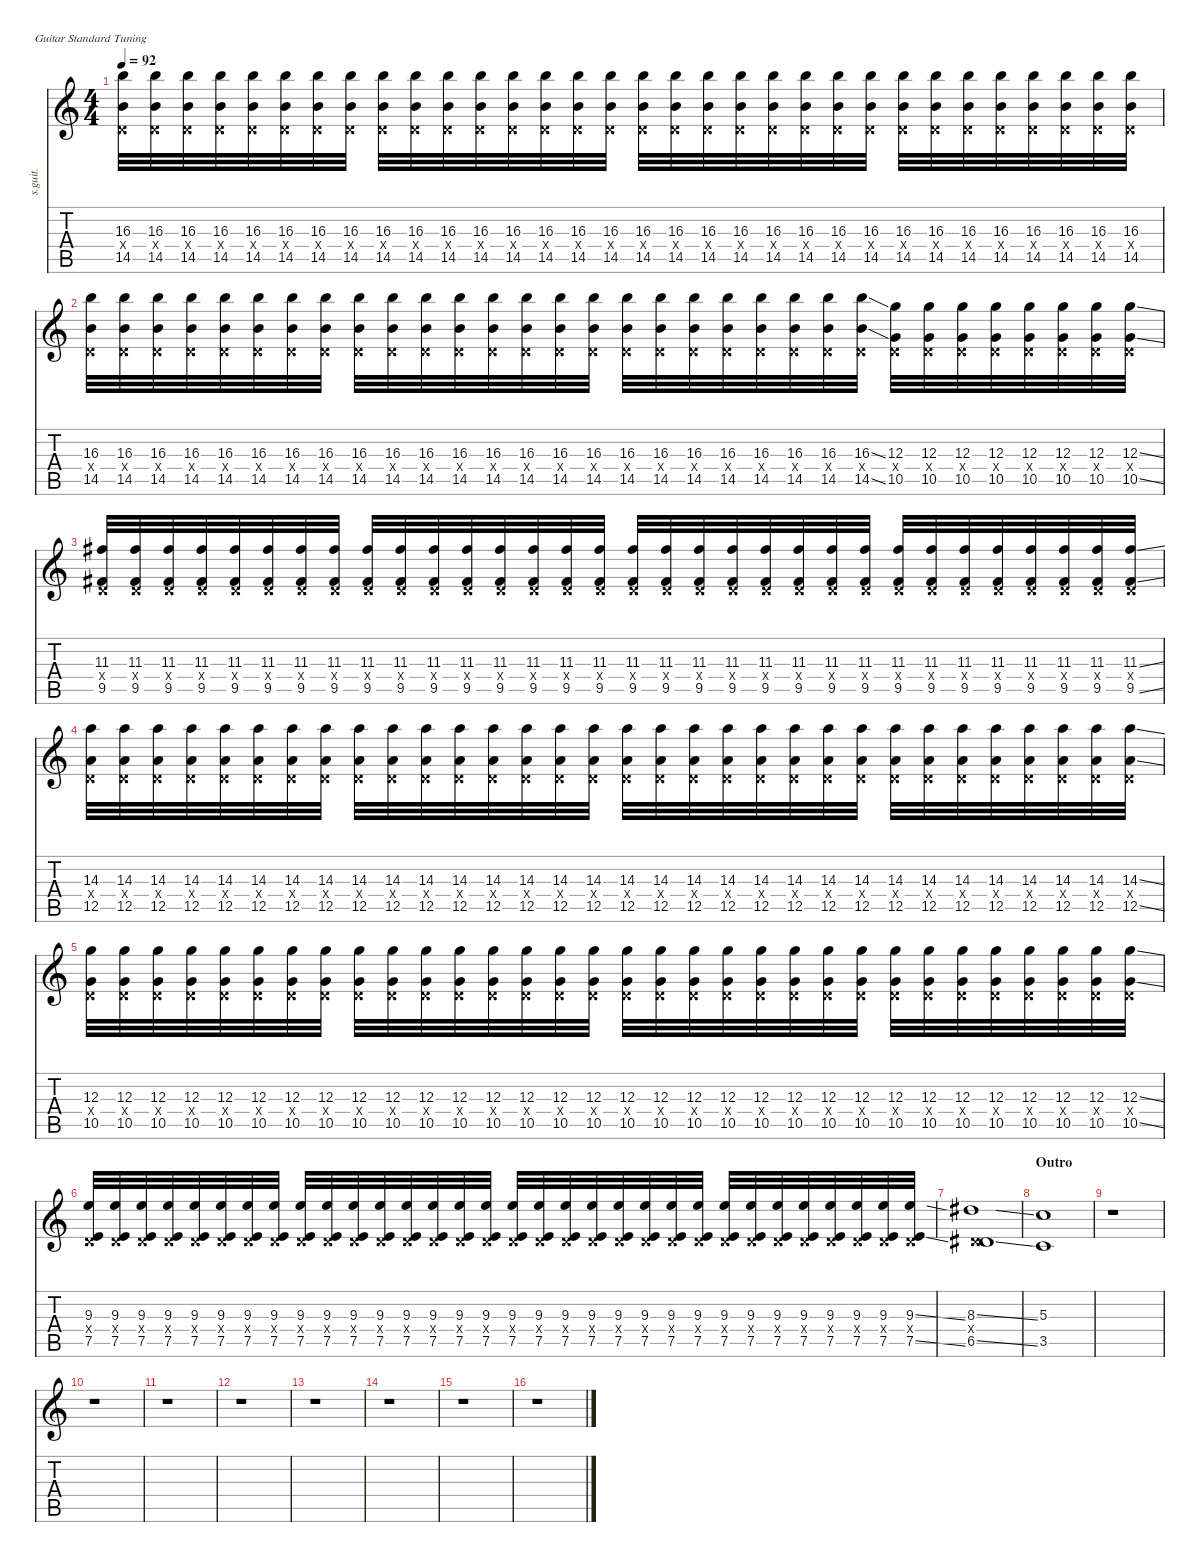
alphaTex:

\defaultSystemsLayout 4
\hideDynamics
\bracketExtendMode nobrackets
\track ("Jonny Greenwood - Guitar" "s.guit.") {instrument distortionguitar}
\staff {score tabs}
\tuning (E4 B3 G3 D3 A2 E2)
\ts (4 4)
\tempo 92
\clef g2
\ks c
(16.3 0.4{x} 14.5).32{lyrics (0 "") lyrics (1 "") lyrics (2 "") lyrics (3 "") lyrics (4 "") dy f} (16.3 0.4{x} 14.5).32{lyrics (0 "") lyrics (1 "") lyrics (2 "") lyrics (3 "") lyrics (4 "")} (16.3 0.4{x} 14.5).32{lyrics (0 "") lyrics (1 "") lyrics (2 "") lyrics (3 "") lyrics (4 "")} (16.3 0.4{x} 14.5).32{lyrics (0 "") lyrics (1 "") lyrics (2 "") lyrics (3 "") lyrics (4 "")} (16.3 0.4{x} 14.5).32{lyrics (0 "") lyrics (1 "") lyrics (2 "") lyrics (3 "") lyrics (4 "")} (16.3 0.4{x} 14.5).32{lyrics (0 "") lyrics (1 "") lyrics (2 "") lyrics (3 "") lyrics (4 "")} (16.3 0.4{x} 14.5).32{lyrics (0 "") lyrics (1 "") lyrics (2 "") lyrics (3 "") lyrics (4 "")} (16.3 0.4{x} 14.5).32{lyrics (0 "") lyrics (1 "") lyrics (2 "") lyrics (3 "") lyrics (4 "")} (16.3 0.4{x} 14.5).32{lyrics (0 "") lyrics (1 "") lyrics (2 "") lyrics (3 "") lyrics (4 "")} (16.3 0.4{x} 14.5).32{lyrics (0 "") lyrics (1 "") lyrics (2 "") lyrics (3 "") lyrics (4 "")} (16.3 0.4{x} 14.5).32{lyrics (0 "") lyrics (1 "") lyrics (2 "") lyrics (3 "") lyrics (4 "")} (16.3 0.4{x} 14.5).32{lyrics (0 "") lyrics (1 "") lyrics (2 "") lyrics (3 "") lyrics (4 "")} (16.3 0.4{x} 14.5).32{lyrics (0 "") lyrics (1 "") lyrics (2 "") lyrics (3 "") lyrics (4 "")} (16.3 0.4{x} 14.5).32{lyrics (0 "") lyrics (1 "") lyrics (2 "") lyrics (3 "") lyrics (4 "")} (16.3 0.4{x} 14.5).32{lyrics (0 "") lyrics (1 "") lyrics (2 "") lyrics (3 "") lyrics (4 "")} (16.3 0.4{x} 14.5).32{lyrics (0 "") lyrics (1 "") lyrics (2 "") lyrics (3 "") lyrics (4 "")} (16.3 0.4{x} 14.5).32{lyrics (0 "") lyrics (1 "") lyrics (2 "") lyrics (3 "") lyrics (4 "")} (16.3 0.4{x} 14.5).32{lyrics (0 "") lyrics (1 "") lyrics (2 "") lyrics (3 "") lyrics (4 "")} (16.3 0.4{x} 14.5).32{lyrics (0 "") lyrics (1 "") lyrics (2 "") lyrics (3 "") lyrics (4 "")} (16.3 0.4{x} 14.5).32{lyrics (0 "") lyrics (1 "") lyrics (2 "") lyrics (3 "") lyrics (4 "")} (16.3 0.4{x} 14.5).32{lyrics (0 "") lyrics (1 "") lyrics (2 "") lyrics (3 "") lyrics (4 "")} (16.3 0.4{x} 14.5).32{lyrics (0 "") lyrics (1 "") lyrics (2 "") lyrics (3 "") lyrics (4 "")} (16.3 0.4{x} 14.5).32{lyrics (0 "") lyrics (1 "") lyrics (2 "") lyrics (3 "") lyrics (4 "")} (16.3 0.4{x} 14.5).32{lyrics (0 "") lyrics (1 "") lyrics (2 "") lyrics (3 "") lyrics (4 "")} (16.3 0.4{x} 14.5).32{lyrics (0 "") lyrics (1 "") lyrics (2 "") lyrics (3 "") lyrics (4 "")} (16.3 0.4{x} 14.5).32{lyrics (0 "") lyrics (1 "") lyrics (2 "") lyrics (3 "") lyrics (4 "")} (16.3 0.4{x} 14.5).32{lyrics (0 "") lyrics (1 "") lyrics (2 "") lyrics (3 "") lyrics (4 "")} (16.3 0.4{x} 14.5).32{lyrics (0 "") lyrics (1 "") lyrics (2 "") lyrics (3 "") lyrics (4 "")} (16.3 0.4{x} 14.5).32{lyrics (0 "") lyrics (1 "") lyrics (2 "") lyrics (3 "") lyrics (4 "")} (16.3 0.4{x} 14.5).32{lyrics (0 "") lyrics (1 "") lyrics (2 "") lyrics (3 "") lyrics (4 "")} (16.3 0.4{x} 14.5).32{lyrics (0 "") lyrics (1 "") lyrics (2 "") lyrics (3 "") lyrics (4 "")} (16.3 0.4{x} 14.5).32{lyrics (0 "") lyrics (1 "") lyrics (2 "") lyrics (3 "") lyrics (4 "")} |
(16.3 0.4{x} 14.5).32{lyrics (0 "") lyrics (1 "") lyrics (2 "") lyrics (3 "") lyrics (4 "")} (16.3 0.4{x} 14.5).32{lyrics (0 "") lyrics (1 "") lyrics (2 "") lyrics (3 "") lyrics (4 "")} (16.3 0.4{x} 14.5).32{lyrics (0 "") lyrics (1 "") lyrics (2 "") lyrics (3 "") lyrics (4 "")} (16.3 0.4{x} 14.5).32{lyrics (0 "") lyrics (1 "") lyrics (2 "") lyrics (3 "") lyrics (4 "")} (16.3 0.4{x} 14.5).32{lyrics (0 "") lyrics (1 "") lyrics (2 "") lyrics (3 "") lyrics (4 "")} (16.3 0.4{x} 14.5).32{lyrics (0 "") lyrics (1 "") lyrics (2 "") lyrics (3 "") lyrics (4 "")} (16.3 0.4{x} 14.5).32{lyrics (0 "") lyrics (1 "") lyrics (2 "") lyrics (3 "") lyrics (4 "")} (16.3 0.4{x} 14.5).32{lyrics (0 "") lyrics (1 "") lyrics (2 "") lyrics (3 "") lyrics (4 "")} (16.3 0.4{x} 14.5).32{lyrics (0 "") lyrics (1 "") lyrics (2 "") lyrics (3 "") lyrics (4 "")} (16.3 0.4{x} 14.5).32{lyrics (0 "") lyrics (1 "") lyrics (2 "") lyrics (3 "") lyrics (4 "")} (16.3 0.4{x} 14.5).32{lyrics (0 "") lyrics (1 "") lyrics (2 "") lyrics (3 "") lyrics (4 "")} (16.3 0.4{x} 14.5).32{lyrics (0 "") lyrics (1 "") lyrics (2 "") lyrics (3 "") lyrics (4 "")} (16.3 0.4{x} 14.5).32{lyrics (0 "") lyrics (1 "") lyrics (2 "") lyrics (3 "") lyrics (4 "")} (16.3 0.4{x} 14.5).32{lyrics (0 "") lyrics (1 "") lyrics (2 "") lyrics (3 "") lyrics (4 "")} (16.3 0.4{x} 14.5).32{lyrics (0 "") lyrics (1 "") lyrics (2 "") lyrics (3 "") lyrics (4 "")} (16.3 0.4{x} 14.5).32{lyrics (0 "") lyrics (1 "") lyrics (2 "") lyrics (3 "") lyrics (4 "")} (16.3 0.4{x} 14.5).32{lyrics (0 "") lyrics (1 "") lyrics (2 "") lyrics (3 "") lyrics (4 "")} (16.3 0.4{x} 14.5).32{lyrics (0 "") lyrics (1 "") lyrics (2 "") lyrics (3 "") lyrics (4 "")} (16.3 0.4{x} 14.5).32{lyrics (0 "") lyrics (1 "") lyrics (2 "") lyrics (3 "") lyrics (4 "")} (16.3 0.4{x} 14.5).32{lyrics (0 "") lyrics (1 "") lyrics (2 "") lyrics (3 "") lyrics (4 "")} (16.3 0.4{x} 14.5).32{lyrics (0 "") lyrics (1 "") lyrics (2 "") lyrics (3 "") lyrics (4 "")} (16.3 0.4{x} 14.5).32{lyrics (0 "") lyrics (1 "") lyrics (2 "") lyrics (3 "") lyrics (4 "")} (16.3 0.4{x} 14.5).32{lyrics (0 "") lyrics (1 "") lyrics (2 "") lyrics (3 "") lyrics (4 "")} (16.3{ss} 0.4{x} 14.5{ss}).32{lyrics (0 "") lyrics (1 "") lyrics (2 "") lyrics (3 "") lyrics (4 "")} (12.3 0.4{x} 10.5).32{lyrics (0 "") lyrics (1 "") lyrics (2 "") lyrics (3 "") lyrics (4 "")} (12.3 0.4{x} 10.5).32{lyrics (0 "") lyrics (1 "") lyrics (2 "") lyrics (3 "") lyrics (4 "")} (12.3 0.4{x} 10.5).32{lyrics (0 "") lyrics (1 "") lyrics (2 "") lyrics (3 "") lyrics (4 "")} (12.3 0.4{x} 10.5).32{lyrics (0 "") lyrics (1 "") lyrics (2 "") lyrics (3 "") lyrics (4 "")} (12.3 0.4{x} 10.5).32{lyrics (0 "") lyrics (1 "") lyrics (2 "") lyrics (3 "") lyrics (4 "")} (12.3 0.4{x} 10.5).32{lyrics (0 "") lyrics (1 "") lyrics (2 "") lyrics (3 "") lyrics (4 "")} (12.3 0.4{x} 10.5).32{lyrics (0 "") lyrics (1 "") lyrics (2 "") lyrics (3 "") lyrics (4 "")} (12.3{ss} 0.4{x} 10.5{ss}).32{lyrics (0 "") lyrics (1 "") lyrics (2 "") lyrics (3 "") lyrics (4 "")} |
(11.3{acc #} 0.4{x} 9.5{acc #}).32{lyrics (0 "") lyrics (1 "") lyrics (2 "") lyrics (3 "") lyrics (4 "")} (11.3{acc #} 0.4{x} 9.5{acc #}).32{lyrics (0 "") lyrics (1 "") lyrics (2 "") lyrics (3 "") lyrics (4 "")} (11.3{acc #} 0.4{x} 9.5{acc #}).32{lyrics (0 "") lyrics (1 "") lyrics (2 "") lyrics (3 "") lyrics (4 "")} (11.3{acc #} 0.4{x} 9.5{acc #}).32{lyrics (0 "") lyrics (1 "") lyrics (2 "") lyrics (3 "") lyrics (4 "")} (11.3{acc #} 0.4{x} 9.5{acc #}).32{lyrics (0 "") lyrics (1 "") lyrics (2 "") lyrics (3 "") lyrics (4 "")} (11.3{acc #} 0.4{x} 9.5{acc #}).32{lyrics (0 "") lyrics (1 "") lyrics (2 "") lyrics (3 "") lyrics (4 "")} (11.3{acc #} 0.4{x} 9.5{acc #}).32{lyrics (0 "") lyrics (1 "") lyrics (2 "") lyrics (3 "") lyrics (4 "")} (11.3{acc #} 0.4{x} 9.5{acc #}).32{lyrics (0 "") lyrics (1 "") lyrics (2 "") lyrics (3 "") lyrics (4 "")} (11.3{acc #} 0.4{x} 9.5{acc #}).32{lyrics (0 "") lyrics (1 "") lyrics (2 "") lyrics (3 "") lyrics (4 "")} (11.3{acc #} 0.4{x} 9.5{acc #}).32{lyrics (0 "") lyrics (1 "") lyrics (2 "") lyrics (3 "") lyrics (4 "")} (11.3{acc #} 0.4{x} 9.5{acc #}).32{lyrics (0 "") lyrics (1 "") lyrics (2 "") lyrics (3 "") lyrics (4 "")} (11.3{acc #} 0.4{x} 9.5{acc #}).32{lyrics (0 "") lyrics (1 "") lyrics (2 "") lyrics (3 "") lyrics (4 "")} (11.3{acc #} 0.4{x} 9.5{acc #}).32{lyrics (0 "") lyrics (1 "") lyrics (2 "") lyrics (3 "") lyrics (4 "")} (11.3{acc #} 0.4{x} 9.5{acc #}).32{lyrics (0 "") lyrics (1 "") lyrics (2 "") lyrics (3 "") lyrics (4 "")} (11.3{acc #} 0.4{x} 9.5{acc #}).32{lyrics (0 "") lyrics (1 "") lyrics (2 "") lyrics (3 "") lyrics (4 "")} (11.3{acc #} 0.4{x} 9.5{acc #}).32{lyrics (0 "") lyrics (1 "") lyrics (2 "") lyrics (3 "") lyrics (4 "")} (11.3{acc #} 0.4{x} 9.5{acc #}).32{lyrics (0 "") lyrics (1 "") lyrics (2 "") lyrics (3 "") lyrics (4 "")} (11.3{acc #} 0.4{x} 9.5{acc #}).32{lyrics (0 "") lyrics (1 "") lyrics (2 "") lyrics (3 "") lyrics (4 "")} (11.3{acc #} 0.4{x} 9.5{acc #}).32{lyrics (0 "") lyrics (1 "") lyrics (2 "") lyrics (3 "") lyrics (4 "")} (11.3{acc #} 0.4{x} 9.5{acc #}).32{lyrics (0 "") lyrics (1 "") lyrics (2 "") lyrics (3 "") lyrics (4 "")} (11.3{acc #} 0.4{x} 9.5{acc #}).32{lyrics (0 "") lyrics (1 "") lyrics (2 "") lyrics (3 "") lyrics (4 "")} (11.3{acc #} 0.4{x} 9.5{acc #}).32{lyrics (0 "") lyrics (1 "") lyrics (2 "") lyrics (3 "") lyrics (4 "")} (11.3{acc #} 0.4{x} 9.5{acc #}).32{lyrics (0 "") lyrics (1 "") lyrics (2 "") lyrics (3 "") lyrics (4 "")} (11.3{acc #} 0.4{x} 9.5{acc #}).32{lyrics (0 "") lyrics (1 "") lyrics (2 "") lyrics (3 "") lyrics (4 "")} (11.3{acc #} 0.4{x} 9.5{acc #}).32{lyrics (0 "") lyrics (1 "") lyrics (2 "") lyrics (3 "") lyrics (4 "")} (11.3{acc #} 0.4{x} 9.5{acc #}).32{lyrics (0 "") lyrics (1 "") lyrics (2 "") lyrics (3 "") lyrics (4 "")} (11.3{acc #} 0.4{x} 9.5{acc #}).32{lyrics (0 "") lyrics (1 "") lyrics (2 "") lyrics (3 "") lyrics (4 "")} (11.3{acc #} 0.4{x} 9.5{acc #}).32{lyrics (0 "") lyrics (1 "") lyrics (2 "") lyrics (3 "") lyrics (4 "")} (11.3{acc #} 0.4{x} 9.5{acc #}).32{lyrics (0 "") lyrics (1 "") lyrics (2 "") lyrics (3 "") lyrics (4 "")} (11.3{acc #} 0.4{x} 9.5{acc #}).32{lyrics (0 "") lyrics (1 "") lyrics (2 "") lyrics (3 "") lyrics (4 "")} (11.3{acc #} 0.4{x} 9.5{acc #}).32{lyrics (0 "") lyrics (1 "") lyrics (2 "") lyrics (3 "") lyrics (4 "")} (11.3{ss acc #} 0.4{x} 9.5{ss acc #}).32{lyrics (0 "") lyrics (1 "") lyrics (2 "") lyrics (3 "") lyrics (4 "")} |
(14.3 0.4{x} 12.5).32{lyrics (0 "") lyrics (1 "") lyrics (2 "") lyrics (3 "") lyrics (4 "")} (14.3 0.4{x} 12.5).32{lyrics (0 "") lyrics (1 "") lyrics (2 "") lyrics (3 "") lyrics (4 "")} (14.3 0.4{x} 12.5).32{lyrics (0 "") lyrics (1 "") lyrics (2 "") lyrics (3 "") lyrics (4 "")} (14.3 0.4{x} 12.5).32{lyrics (0 "") lyrics (1 "") lyrics (2 "") lyrics (3 "") lyrics (4 "")} (14.3 0.4{x} 12.5).32{lyrics (0 "") lyrics (1 "") lyrics (2 "") lyrics (3 "") lyrics (4 "")} (14.3 0.4{x} 12.5).32{lyrics (0 "") lyrics (1 "") lyrics (2 "") lyrics (3 "") lyrics (4 "")} (14.3 0.4{x} 12.5).32{lyrics (0 "") lyrics (1 "") lyrics (2 "") lyrics (3 "") lyrics (4 "")} (14.3 0.4{x} 12.5).32{lyrics (0 "") lyrics (1 "") lyrics (2 "") lyrics (3 "") lyrics (4 "")} (14.3 0.4{x} 12.5).32{lyrics (0 "") lyrics (1 "") lyrics (2 "") lyrics (3 "") lyrics (4 "")} (14.3 0.4{x} 12.5).32{lyrics (0 "") lyrics (1 "") lyrics (2 "") lyrics (3 "") lyrics (4 "")} (14.3 0.4{x} 12.5).32{lyrics (0 "") lyrics (1 "") lyrics (2 "") lyrics (3 "") lyrics (4 "")} (14.3 0.4{x} 12.5).32{lyrics (0 "") lyrics (1 "") lyrics (2 "") lyrics (3 "") lyrics (4 "")} (14.3 0.4{x} 12.5).32{lyrics (0 "") lyrics (1 "") lyrics (2 "") lyrics (3 "") lyrics (4 "")} (14.3 0.4{x} 12.5).32{lyrics (0 "") lyrics (1 "") lyrics (2 "") lyrics (3 "") lyrics (4 "")} (14.3 0.4{x} 12.5).32{lyrics (0 "") lyrics (1 "") lyrics (2 "") lyrics (3 "") lyrics (4 "")} (14.3 0.4{x} 12.5).32{lyrics (0 "") lyrics (1 "") lyrics (2 "") lyrics (3 "") lyrics (4 "")} (14.3 0.4{x} 12.5).32{lyrics (0 "") lyrics (1 "") lyrics (2 "") lyrics (3 "") lyrics (4 "")} (14.3 0.4{x} 12.5).32{lyrics (0 "") lyrics (1 "") lyrics (2 "") lyrics (3 "") lyrics (4 "")} (14.3 0.4{x} 12.5).32{lyrics (0 "") lyrics (1 "") lyrics (2 "") lyrics (3 "") lyrics (4 "")} (14.3 0.4{x} 12.5).32{lyrics (0 "") lyrics (1 "") lyrics (2 "") lyrics (3 "") lyrics (4 "")} (14.3 0.4{x} 12.5).32{lyrics (0 "") lyrics (1 "") lyrics (2 "") lyrics (3 "") lyrics (4 "")} (14.3 0.4{x} 12.5).32{lyrics (0 "") lyrics (1 "") lyrics (2 "") lyrics (3 "") lyrics (4 "")} (14.3 0.4{x} 12.5).32{lyrics (0 "") lyrics (1 "") lyrics (2 "") lyrics (3 "") lyrics (4 "")} (14.3 0.4{x} 12.5).32{lyrics (0 "") lyrics (1 "") lyrics (2 "") lyrics (3 "") lyrics (4 "")} (14.3 0.4{x} 12.5).32{lyrics (0 "") lyrics (1 "") lyrics (2 "") lyrics (3 "") lyrics (4 "")} (14.3 0.4{x} 12.5).32{lyrics (0 "") lyrics (1 "") lyrics (2 "") lyrics (3 "") lyrics (4 "")} (14.3 0.4{x} 12.5).32{lyrics (0 "") lyrics (1 "") lyrics (2 "") lyrics (3 "") lyrics (4 "")} (14.3 0.4{x} 12.5).32{lyrics (0 "") lyrics (1 "") lyrics (2 "") lyrics (3 "") lyrics (4 "")} (14.3 0.4{x} 12.5).32{lyrics (0 "") lyrics (1 "") lyrics (2 "") lyrics (3 "") lyrics (4 "")} (14.3 0.4{x} 12.5).32{lyrics (0 "") lyrics (1 "") lyrics (2 "") lyrics (3 "") lyrics (4 "")} (14.3 0.4{x} 12.5).32{lyrics (0 "") lyrics (1 "") lyrics (2 "") lyrics (3 "") lyrics (4 "")} (14.3{ss} 0.4{x} 12.5{ss}).32{lyrics (0 "") lyrics (1 "") lyrics (2 "") lyrics (3 "") lyrics (4 "")} |
(12.3 0.4{x} 10.5).32{lyrics (0 "") lyrics (1 "") lyrics (2 "") lyrics (3 "") lyrics (4 "")} (12.3 0.4{x} 10.5).32{lyrics (0 "") lyrics (1 "") lyrics (2 "") lyrics (3 "") lyrics (4 "")} (12.3 0.4{x} 10.5).32{lyrics (0 "") lyrics (1 "") lyrics (2 "") lyrics (3 "") lyrics (4 "")} (12.3 0.4{x} 10.5).32{lyrics (0 "") lyrics (1 "") lyrics (2 "") lyrics (3 "") lyrics (4 "")} (12.3 0.4{x} 10.5).32{lyrics (0 "") lyrics (1 "") lyrics (2 "") lyrics (3 "") lyrics (4 "")} (12.3 0.4{x} 10.5).32{lyrics (0 "") lyrics (1 "") lyrics (2 "") lyrics (3 "") lyrics (4 "")} (12.3 0.4{x} 10.5).32{lyrics (0 "") lyrics (1 "") lyrics (2 "") lyrics (3 "") lyrics (4 "")} (12.3 0.4{x} 10.5).32{lyrics (0 "") lyrics (1 "") lyrics (2 "") lyrics (3 "") lyrics (4 "")} (12.3 0.4{x} 10.5).32{lyrics (0 "") lyrics (1 "") lyrics (2 "") lyrics (3 "") lyrics (4 "")} (12.3 0.4{x} 10.5).32{lyrics (0 "") lyrics (1 "") lyrics (2 "") lyrics (3 "") lyrics (4 "")} (12.3 0.4{x} 10.5).32{lyrics (0 "") lyrics (1 "") lyrics (2 "") lyrics (3 "") lyrics (4 "")} (12.3 0.4{x} 10.5).32{lyrics (0 "") lyrics (1 "") lyrics (2 "") lyrics (3 "") lyrics (4 "")} (12.3 0.4{x} 10.5).32{lyrics (0 "") lyrics (1 "") lyrics (2 "") lyrics (3 "") lyrics (4 "")} (12.3 0.4{x} 10.5).32{lyrics (0 "") lyrics (1 "") lyrics (2 "") lyrics (3 "") lyrics (4 "")} (12.3 0.4{x} 10.5).32{lyrics (0 "") lyrics (1 "") lyrics (2 "") lyrics (3 "") lyrics (4 "")} (12.3 0.4{x} 10.5).32{lyrics (0 "") lyrics (1 "") lyrics (2 "") lyrics (3 "") lyrics (4 "")} (12.3 0.4{x} 10.5).32{lyrics (0 "") lyrics (1 "") lyrics (2 "") lyrics (3 "") lyrics (4 "")} (12.3 0.4{x} 10.5).32{lyrics (0 "") lyrics (1 "") lyrics (2 "") lyrics (3 "") lyrics (4 "")} (12.3 0.4{x} 10.5).32{lyrics (0 "") lyrics (1 "") lyrics (2 "") lyrics (3 "") lyrics (4 "")} (12.3 0.4{x} 10.5).32{lyrics (0 "") lyrics (1 "") lyrics (2 "") lyrics (3 "") lyrics (4 "")} (12.3 0.4{x} 10.5).32{lyrics (0 "") lyrics (1 "") lyrics (2 "") lyrics (3 "") lyrics (4 "")} (12.3 0.4{x} 10.5).32{lyrics (0 "") lyrics (1 "") lyrics (2 "") lyrics (3 "") lyrics (4 "")} (12.3 0.4{x} 10.5).32{lyrics (0 "") lyrics (1 "") lyrics (2 "") lyrics (3 "") lyrics (4 "")} (12.3 0.4{x} 10.5).32{lyrics (0 "") lyrics (1 "") lyrics (2 "") lyrics (3 "") lyrics (4 "")} (12.3 0.4{x} 10.5).32{lyrics (0 "") lyrics (1 "") lyrics (2 "") lyrics (3 "") lyrics (4 "")} (12.3 0.4{x} 10.5).32{lyrics (0 "") lyrics (1 "") lyrics (2 "") lyrics (3 "") lyrics (4 "")} (12.3 0.4{x} 10.5).32{lyrics (0 "") lyrics (1 "") lyrics (2 "") lyrics (3 "") lyrics (4 "")} (12.3 0.4{x} 10.5).32{lyrics (0 "") lyrics (1 "") lyrics (2 "") lyrics (3 "") lyrics (4 "")} (12.3 0.4{x} 10.5).32{lyrics (0 "") lyrics (1 "") lyrics (2 "") lyrics (3 "") lyrics (4 "")} (12.3 0.4{x} 10.5).32{lyrics (0 "") lyrics (1 "") lyrics (2 "") lyrics (3 "") lyrics (4 "")} (12.3 0.4{x} 10.5).32{lyrics (0 "") lyrics (1 "") lyrics (2 "") lyrics (3 "") lyrics (4 "")} (12.3{ss} 0.4{x} 10.5{ss}).32{lyrics (0 "") lyrics (1 "") lyrics (2 "") lyrics (3 "") lyrics (4 "")} |
(9.3 0.4{x} 7.5).32{lyrics (0 "") lyrics (1 "") lyrics (2 "") lyrics (3 "") lyrics (4 "")} (9.3 0.4{x} 7.5).32{lyrics (0 "") lyrics (1 "") lyrics (2 "") lyrics (3 "") lyrics (4 "")} (9.3 0.4{x} 7.5).32{lyrics (0 "") lyrics (1 "") lyrics (2 "") lyrics (3 "") lyrics (4 "")} (9.3 0.4{x} 7.5).32{lyrics (0 "") lyrics (1 "") lyrics (2 "") lyrics (3 "") lyrics (4 "")} (9.3 0.4{x} 7.5).32{lyrics (0 "") lyrics (1 "") lyrics (2 "") lyrics (3 "") lyrics (4 "")} (9.3 0.4{x} 7.5).32{lyrics (0 "") lyrics (1 "") lyrics (2 "") lyrics (3 "") lyrics (4 "")} (9.3 0.4{x} 7.5).32{lyrics (0 "") lyrics (1 "") lyrics (2 "") lyrics (3 "") lyrics (4 "")} (9.3 0.4{x} 7.5).32{lyrics (0 "") lyrics (1 "") lyrics (2 "") lyrics (3 "") lyrics (4 "")} (9.3 0.4{x} 7.5).32{lyrics (0 "") lyrics (1 "") lyrics (2 "") lyrics (3 "") lyrics (4 "")} (9.3 0.4{x} 7.5).32{lyrics (0 "") lyrics (1 "") lyrics (2 "") lyrics (3 "") lyrics (4 "")} (9.3 0.4{x} 7.5).32{lyrics (0 "") lyrics (1 "") lyrics (2 "") lyrics (3 "") lyrics (4 "")} (9.3 0.4{x} 7.5).32{lyrics (0 "") lyrics (1 "") lyrics (2 "") lyrics (3 "") lyrics (4 "")} (9.3 0.4{x} 7.5).32{lyrics (0 "") lyrics (1 "") lyrics (2 "") lyrics (3 "") lyrics (4 "")} (9.3 0.4{x} 7.5).32{lyrics (0 "") lyrics (1 "") lyrics (2 "") lyrics (3 "") lyrics (4 "")} (9.3 0.4{x} 7.5).32{lyrics (0 "") lyrics (1 "") lyrics (2 "") lyrics (3 "") lyrics (4 "")} (9.3 0.4{x} 7.5).32{lyrics (0 "") lyrics (1 "") lyrics (2 "") lyrics (3 "") lyrics (4 "")} (9.3 0.4{x} 7.5).32{lyrics (0 "") lyrics (1 "") lyrics (2 "") lyrics (3 "") lyrics (4 "")} (9.3 0.4{x} 7.5).32{lyrics (0 "") lyrics (1 "") lyrics (2 "") lyrics (3 "") lyrics (4 "")} (9.3 0.4{x} 7.5).32{lyrics (0 "") lyrics (1 "") lyrics (2 "") lyrics (3 "") lyrics (4 "")} (9.3 0.4{x} 7.5).32{lyrics (0 "") lyrics (1 "") lyrics (2 "") lyrics (3 "") lyrics (4 "")} (9.3 0.4{x} 7.5).32{lyrics (0 "") lyrics (1 "") lyrics (2 "") lyrics (3 "") lyrics (4 "")} (9.3 0.4{x} 7.5).32{lyrics (0 "") lyrics (1 "") lyrics (2 "") lyrics (3 "") lyrics (4 "")} (9.3 0.4{x} 7.5).32{lyrics (0 "") lyrics (1 "") lyrics (2 "") lyrics (3 "") lyrics (4 "")} (9.3 0.4{x} 7.5).32{lyrics (0 "") lyrics (1 "") lyrics (2 "") lyrics (3 "") lyrics (4 "")} (9.3 0.4{x} 7.5).32{lyrics (0 "") lyrics (1 "") lyrics (2 "") lyrics (3 "") lyrics (4 "")} (9.3 0.4{x} 7.5).32{lyrics (0 "") lyrics (1 "") lyrics (2 "") lyrics (3 "") lyrics (4 "")} (9.3 0.4{x} 7.5).32{lyrics (0 "") lyrics (1 "") lyrics (2 "") lyrics (3 "") lyrics (4 "")} (9.3 0.4{x} 7.5).32{lyrics (0 "") lyrics (1 "") lyrics (2 "") lyrics (3 "") lyrics (4 "")} (9.3 0.4{x} 7.5).32{lyrics (0 "") lyrics (1 "") lyrics (2 "") lyrics (3 "") lyrics (4 "")} (9.3 0.4{x} 7.5).32{lyrics (0 "") lyrics (1 "") lyrics (2 "") lyrics (3 "") lyrics (4 "")} (9.3 0.4{x} 7.5).32{lyrics (0 "") lyrics (1 "") lyrics (2 "") lyrics (3 "") lyrics (4 "")} (9.3{ss} 0.4{x} 7.5{ss}).32{lyrics (0 "") lyrics (1 "") lyrics (2 "") lyrics (3 "") lyrics (4 "")} |
(8.3{ss acc #} 0.4{x} 6.5{ss acc #}).1{lyrics (0 "") lyrics (1 "") lyrics (2 "") lyrics (3 "") lyrics (4 "")} |
\section ("" "Outro")
(5.3 3.5).1{lyrics (0 "") lyrics (1 "") lyrics (2 "") lyrics (3 "") lyrics (4 "")} |
r.1 |
r.1 |
r.1 |
r.1 |
r.1 |
r.1 |
r.1 |
r.1
